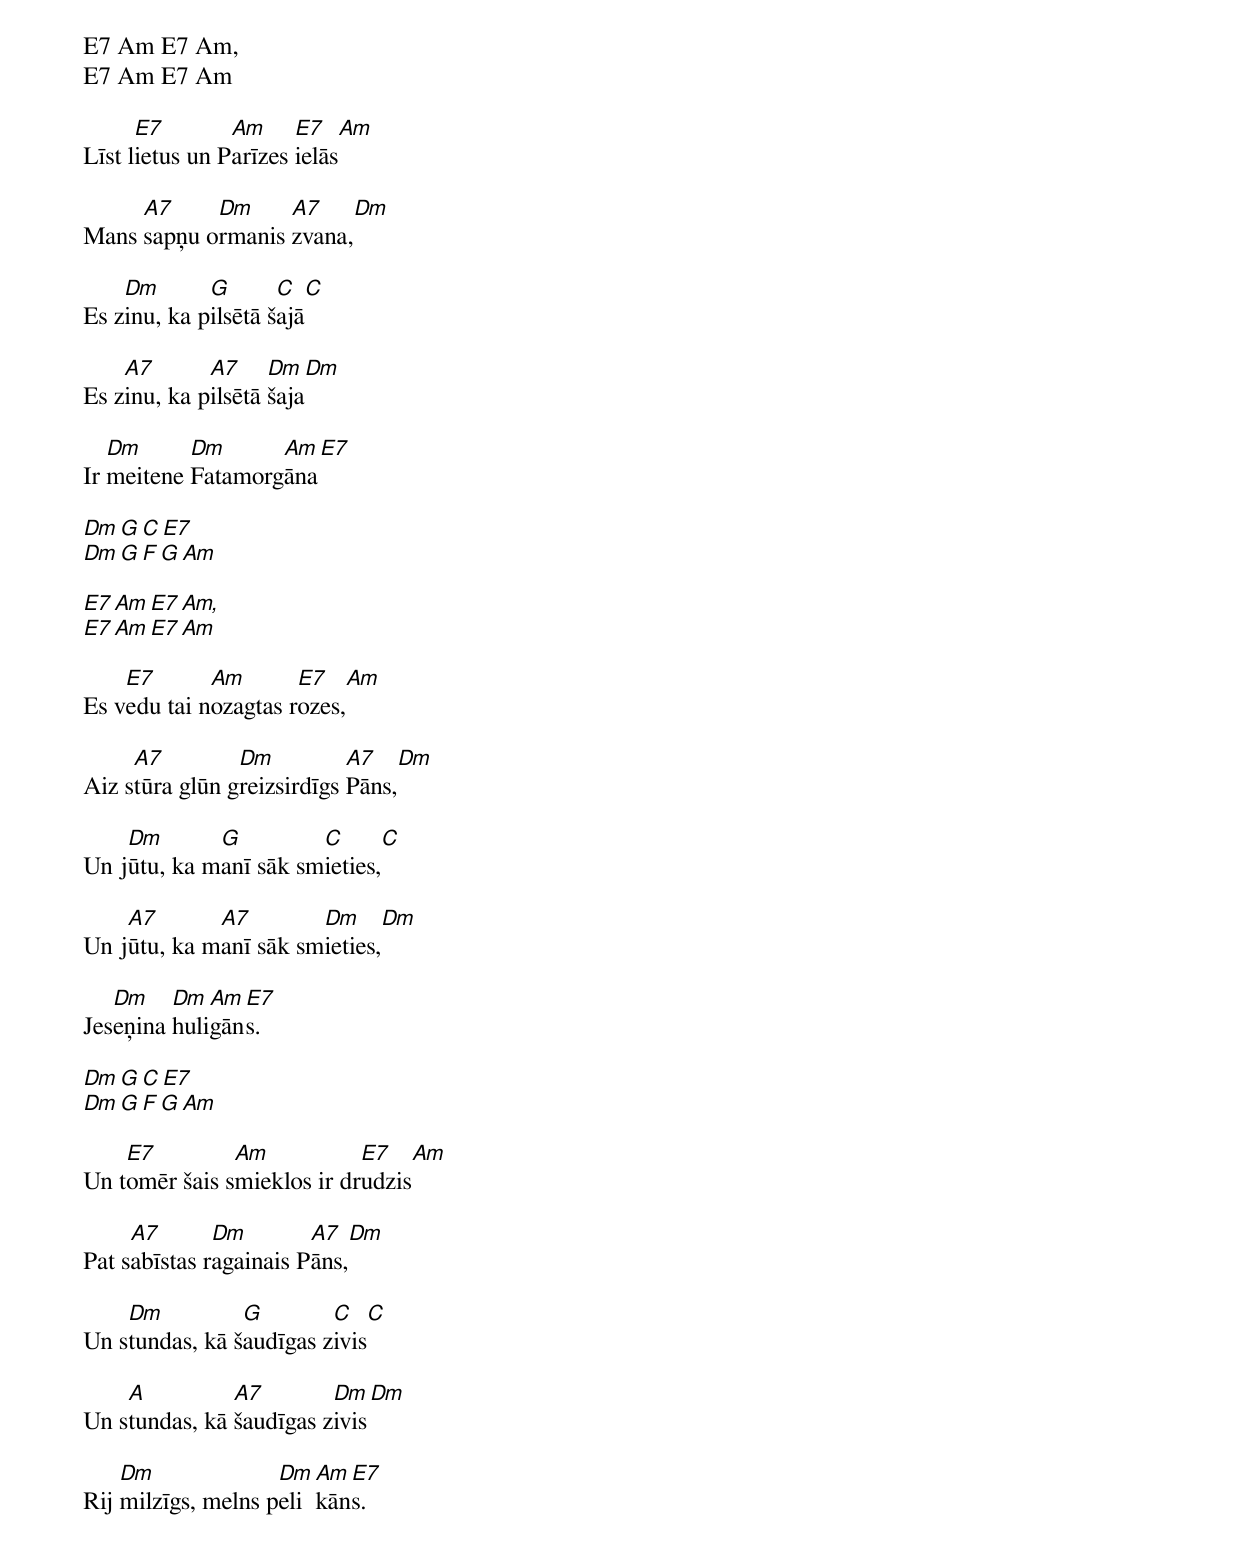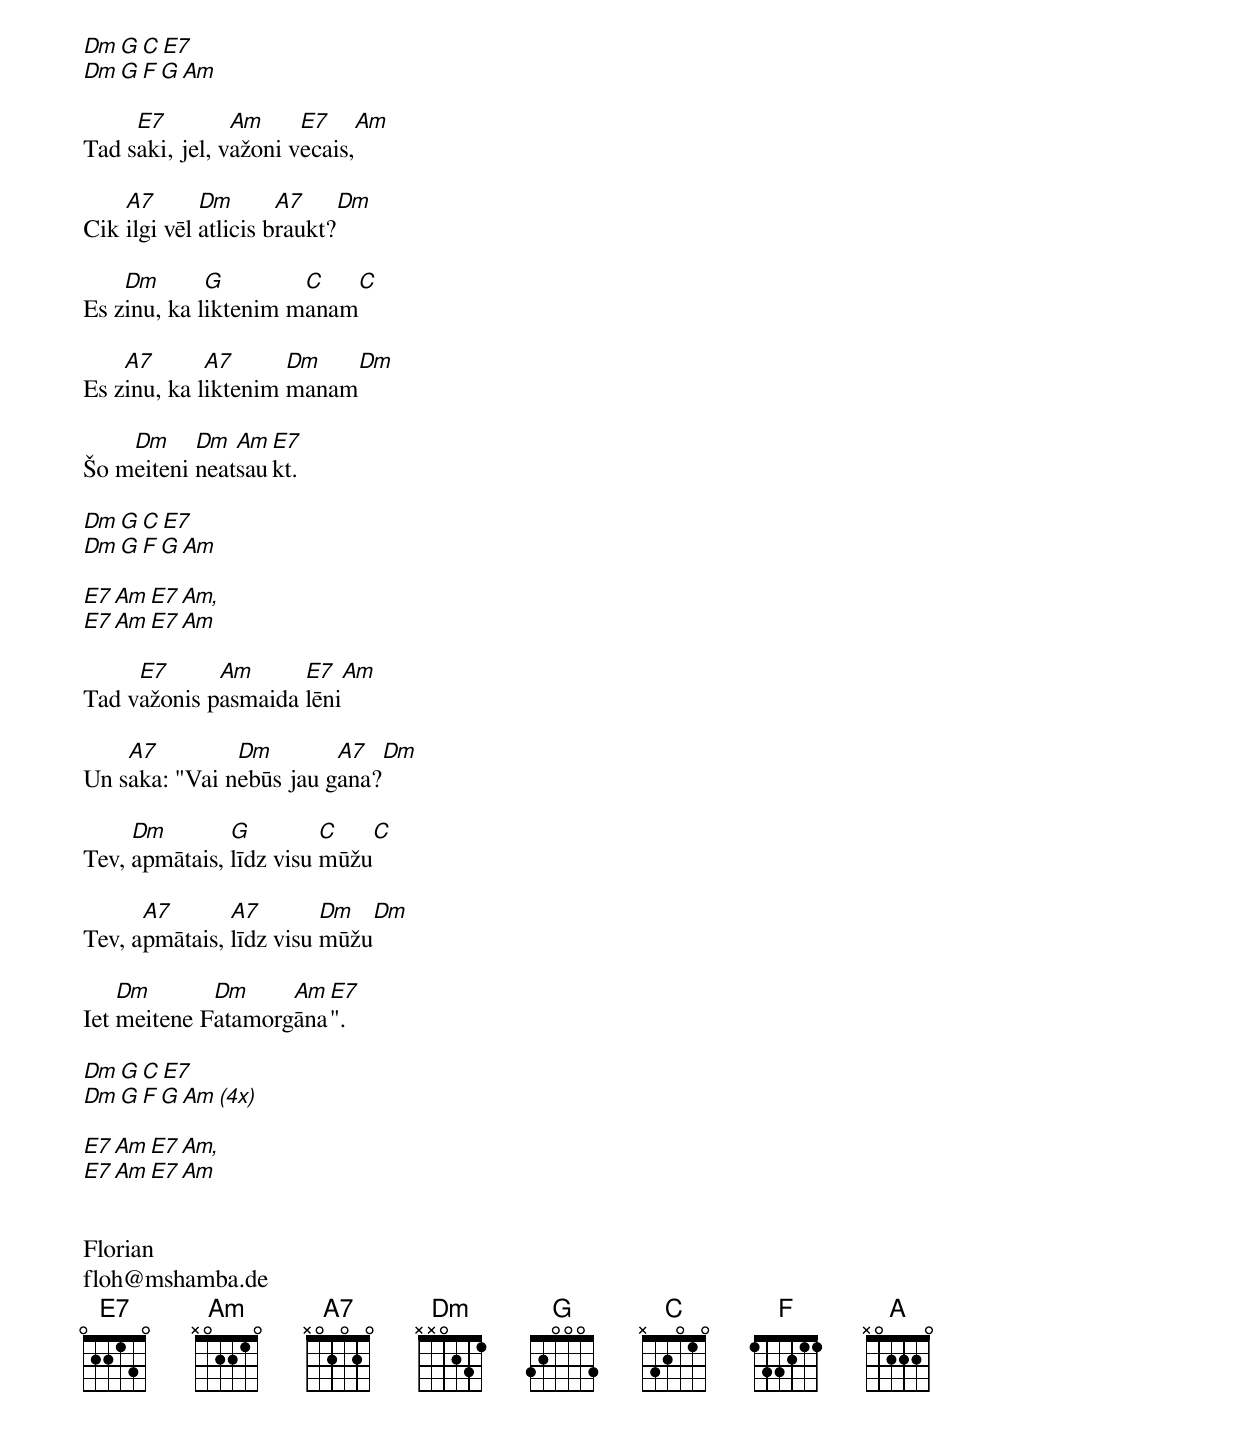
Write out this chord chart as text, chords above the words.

E7 Am E7 Am,
E7 Am E7 Am

      E7        Am     E7        Am
Līst lietus un Parīzes ielās

     A7     Dm     A7       Dm
Mans sapņu ormanis zvana,

    Dm       G       C          C
Es zinu, ka pilsētā šajā

    A7       A7     Dm      Dm
Es zinu, ka pilsētā šaja

   Dm      Dm      Am E7
Ir meitene Fatamorgāna

Dm G C E7
Dm G F G Am

E7 Am E7 Am,
E7 Am E7 Am

    E7       Am       E7        Am
Es vedu tai nozagtas rozes,

     A7         Dm          A7       Dm
Aiz stūra glūn greizsirdīgs Pāns,

    Dm       G         C          C
Un jūtu, ka manī sāk smieties,

    A7       A7        Dm      Dm
Un jūtu, ka manī sāk smieties,

   Dm    Dm  Am E7
Jeseņina huligāns.

Dm G C E7
Dm G F G Am

    E7         Am           E7        Am
Un tomēr šais smieklos ir drudzis

     A7       Dm        A7       Dm
Pat sabīstas ragainais Pāns,

    Dm          G        C          C
Un stundas, kā šaudīgas zivis

    A          A7        Dm      Dm
Un stundas, kā šaudīgas zivis

    Dm              Dm Am E7
Rij milzīgs, melns pelikāns.

Dm G C E7
Dm G F G Am

     E7         Am     E7        Am
Tad saki, jel, važoni vecais,

    A7       Dm       A7       Dm
Cik ilgi vēl atlicis braukt?

    Dm       G        C          C
Es zinu, ka liktenim manam

    A7       A7      Dm      Dm
Es zinu, ka liktenim manam

    Dm     Dm  Am E7
Šo meiteni neatsaukt.

Dm G C E7
Dm G F G Am

E7 Am E7 Am,
E7 Am E7 Am

     E7      Am      E7        Am
Tad važonis pasmaida lēni

    A7         Dm        A7       Dm
Un saka: "Vai nebūs jau gana?

     Dm        G         C        C
Tev, apmātais, līdz visu mūžu

      A7       A7        Dm      Dm
Tev, apmātais, līdz visu mūžu

    Dm       Dm     Am E7
Iet meitene Fatamorgāna".

Dm G C E7
Dm G F G Am   (4x)

E7 Am E7 Am,
E7 Am E7 Am


Florian
floh@mshamba.de
